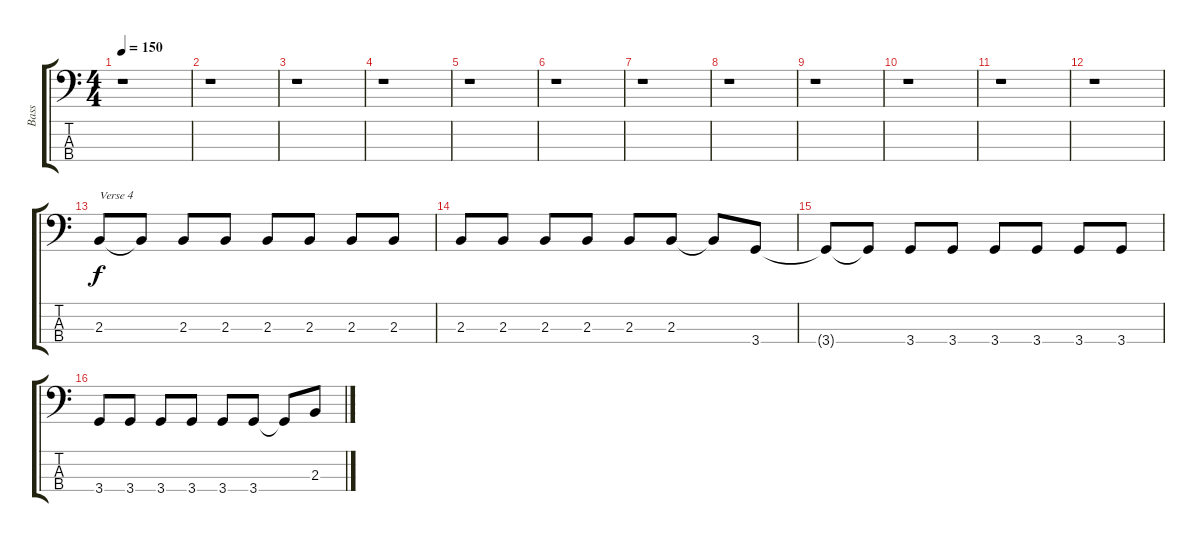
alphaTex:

\track ("Bass" "Bass") {instrument acousticbass}
\staff {score tabs}
\tuning (G2 D2 A1 E1) {hide}
\ts (4 4)
\tempo 150
\clef f4
\ks c
r.1{dy f} |
r.1 |
r.1 |
r.1 |
r.1 |
r.1 |
r.1 |
r.1 |
r.1 |
r.1 |
r.1 |
r.1 |
2.3.8{txt "Verse 4"} 2.3{t}.8 2.3.8 2.3.8 2.3.8 2.3.8 2.3.8 2.3.8 |
2.3.8 2.3.8 2.3.8 2.3.8 2.3.8 2.3.8 2.3{t}.8 3.4.8 |
3.4{t}.8 3.4{t}.8 3.4.8 3.4.8 3.4.8 3.4.8 3.4.8 3.4.8 |
3.4.8 3.4.8 3.4.8 3.4.8 3.4.8 3.4.8 3.4{t}.8 2.3.8
